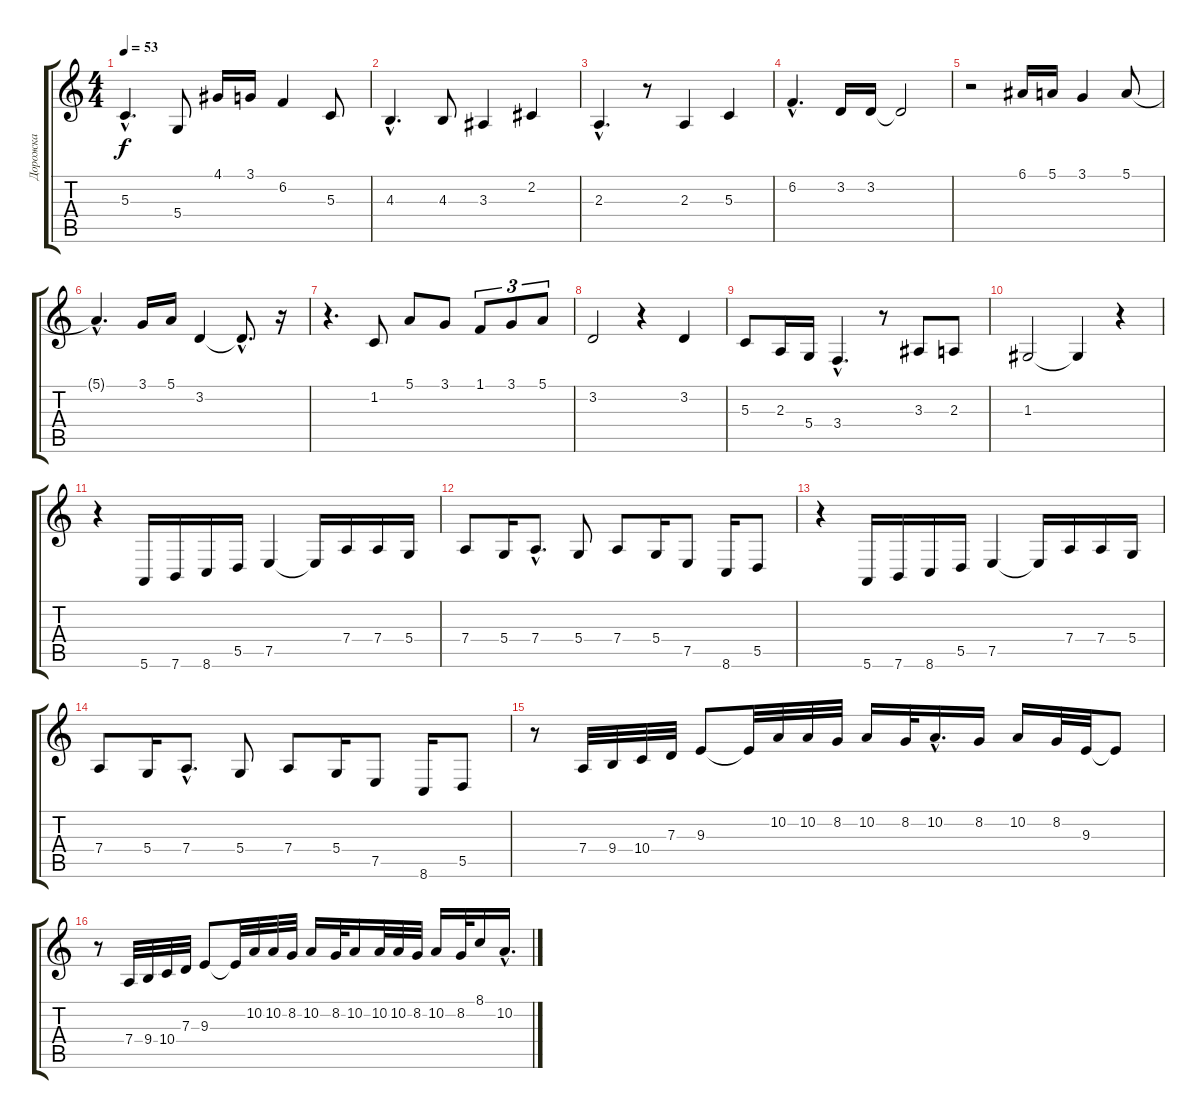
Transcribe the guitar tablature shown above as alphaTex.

\track ("Дорожка " "Дорожка ") {instrument trombone}
\staff {score tabs}
\tuning (E4 B3 G3 D3 A2 E2) {hide}
\ts (4 4)
\tempo 53
\clef g2
\ks c
5.3{hac t}.4{d dy f} 5.4.8 4.1.16 3.1.16 6.2.4 5.3.8 |
4.3{hac}.4{d} 4.3.8 3.3.4 2.2.4 |
2.3{hac}.4{d} r.8 2.3.4 5.3.4 |
6.2{hac}.4{d} 3.2.16 3.2.16 3.2{t}.2 |
r.2 6.1.16 5.1.16 3.1.4 5.1.8 |
5.1{hac t}.4{d} 3.1.16 5.1.16 3.2.4 3.2{hac t}.8{d} r.16 |
r.4{d} 1.2.8 5.1.8 3.1.8 1.1.8{tu (3 2)} 3.1.8{tu (3 2)} 5.1.8{tu (3 2)} |
3.2.2 r.4 3.2.4 |
5.3.8 2.3.16 5.4.16 3.4{hac}.4{d} r.8 3.3.8 2.3.8 |
1.3.2 1.3{t}.4 r.4 |
r.4 5.6.16 7.6.16 8.6.16 5.5.16 7.5.4 7.5{t}.16 7.4.16 7.4.16 5.4.16 |
7.4.8 5.4.16 7.4{hac}.8{d} 5.4.8 7.4.8 5.4.16 7.5.8 8.6.16 5.5.8 |
r.4 5.6.16 7.6.16 8.6.16 5.5.16 7.5.4 7.5{t}.16 7.4.16 7.4.16 5.4.16 |
7.4.8 5.4.16 7.4{hac}.8{d} 5.4.8 7.4.8 5.4.16 7.5.8 8.6.16 5.5.8 |
r.8 7.4.32 9.4.32 10.4.32 7.3.32 9.3.8 9.3{t}.32 10.2.32 10.2.32 8.2.32 10.2.16 8.2.32 10.2{hac}.16{d} 8.2.16 10.2.16 8.2.32 9.3.32 9.3{t}.8 |
r.8 7.4.32 9.4.32 10.4.32 7.3.32 9.3.8 9.3{t}.32 10.2.32 10.2.32 8.2.32 10.2.16 8.2.32 10.2.16 10.2.32 10.2.32 8.2.32 10.2.16 8.2.32 8.1.16 10.2{hac}.16{d}
